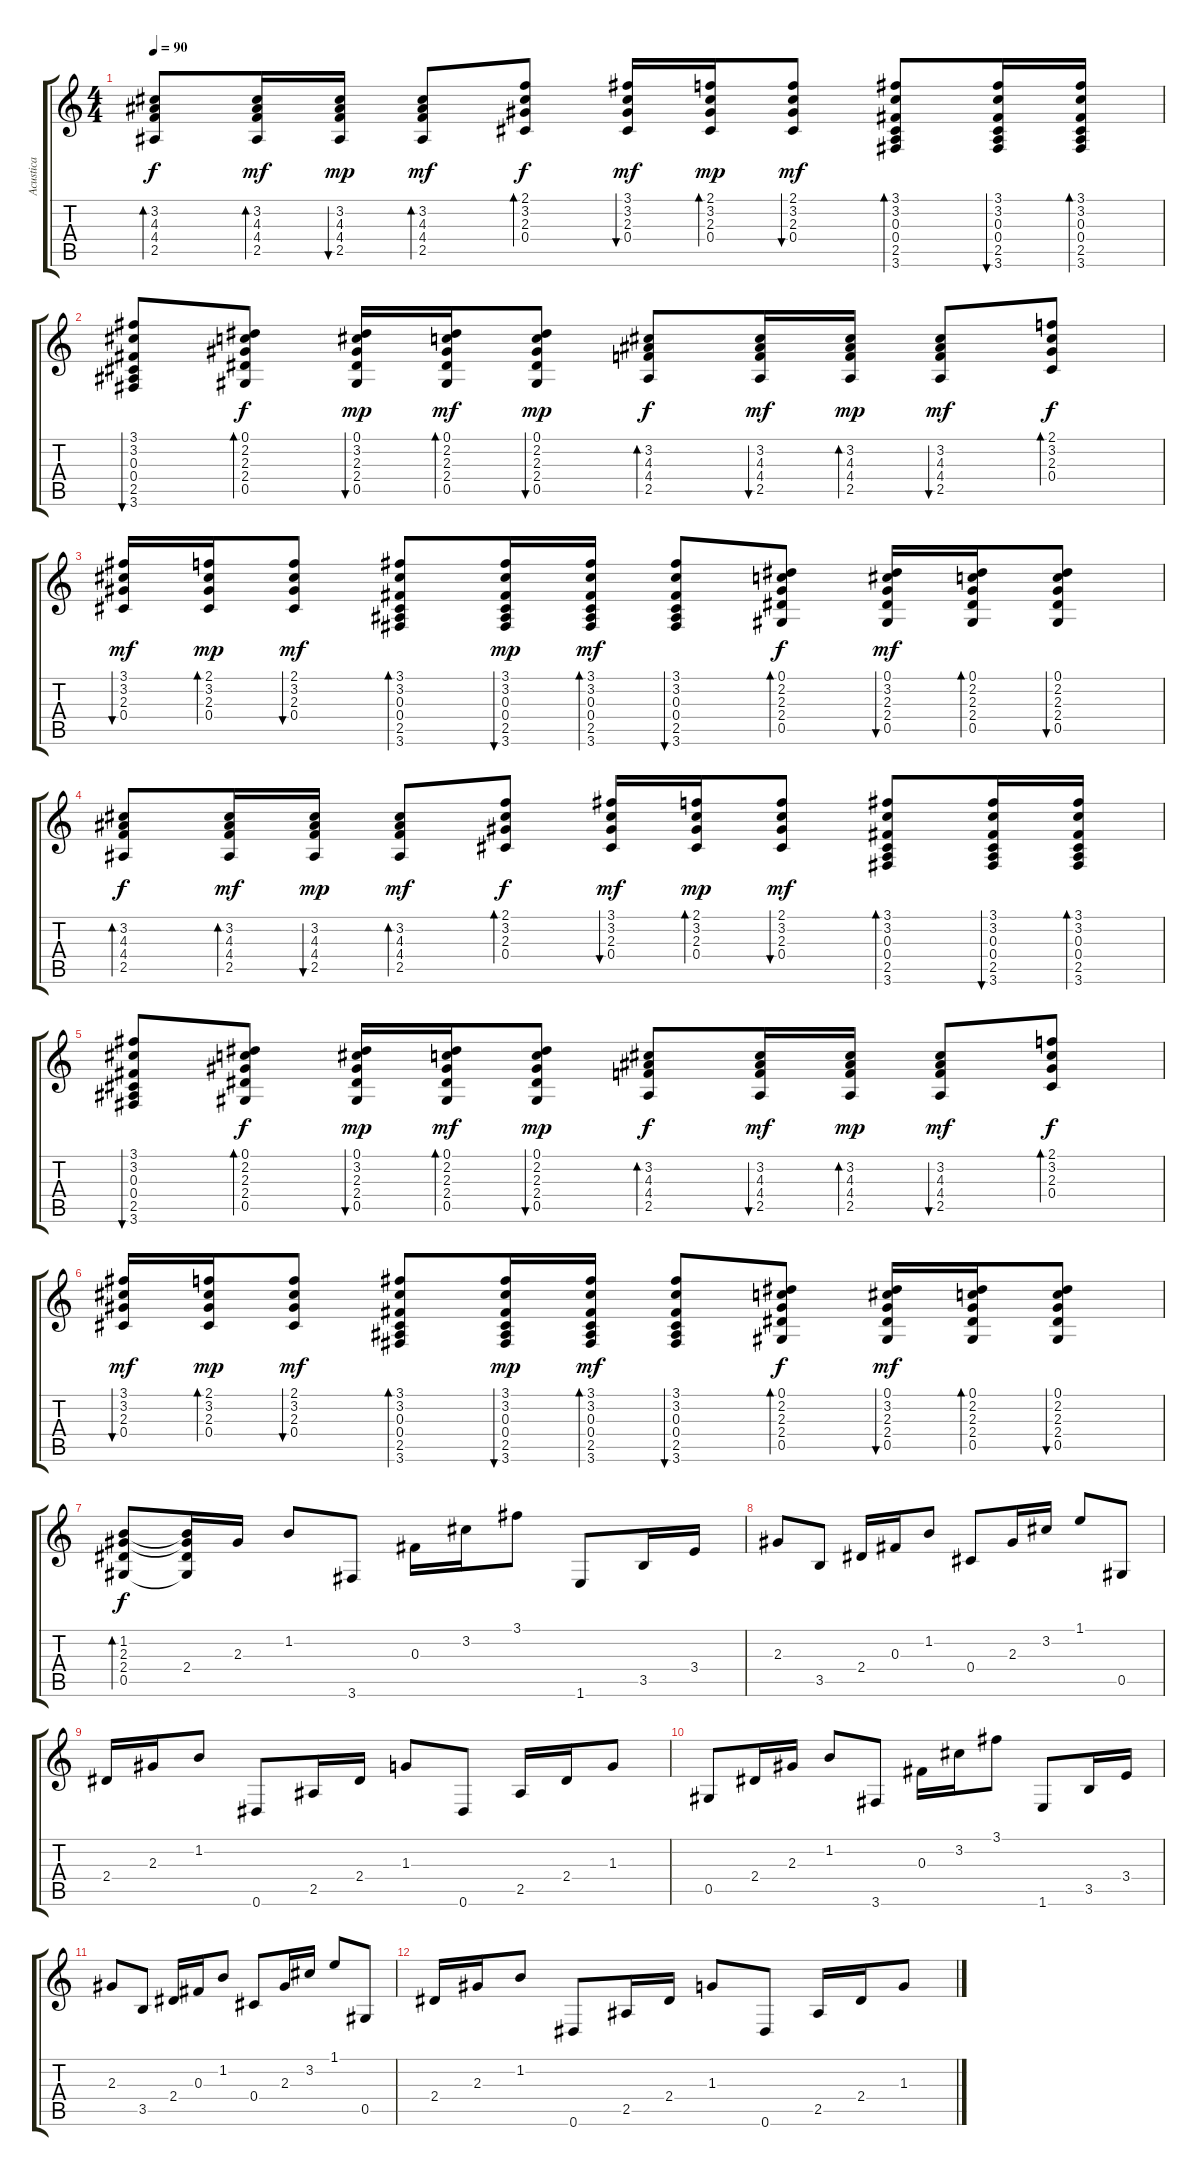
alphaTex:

\track ("Acustica" "Acustica") {instrument acousticguitarsteel}
\staff {score tabs}
\tuning (Eb4 Bb3 Gb3 Db3 Ab2 Eb2) {hide}
\ts (4 4)
\tempo 90
\clef g2
\ks c
(3.2 4.3 4.4 2.5).8{bd 60 dy f} (3.2 4.3 4.4 2.5).16{bd 30 dy mf} (3.2 4.3 4.4 2.5).16{bu 30 dy mp} (3.2 4.3 4.4 2.5).8{bd 30 dy mf} (2.1 3.2 2.3 0.4).8{bd 60 dy f} (3.1 3.2 2.3 0.4).16{bu 30 dy mf} (2.1 3.2 2.3 0.4).16{bd 30 dy mp} (2.1 3.2 2.3 0.4).8{bu 30 dy mf} (3.1 3.2 0.3 0.4 2.5 3.6).8{bd 60} (3.1 3.2 0.3 0.4 2.5 3.6).16{bu 30} (3.1 3.2 0.3 0.4 2.5 3.6).16{bd 30} |
(3.1 3.2 0.3 0.4 2.5 3.6).8{bu 30} (0.1 2.2 2.3 2.4 0.5).8{bd 60 dy f} (0.1 3.2 2.3 2.4 0.5).16{bu 30 dy mp} (0.1 2.2 2.3 2.4 0.5).16{bd 30 dy mf} (0.1 2.2 2.3 2.4 0.5).8{bu 30 dy mp} (3.2 4.3 4.4 2.5).8{bd 60 dy f} (3.2 4.3 4.4 2.5).16{bu 30 dy mf} (3.2 4.3 4.4 2.5).16{bd 30 dy mp} (3.2 4.3 4.4 2.5).8{bu 30 dy mf} (2.1 3.2 2.3 0.4).8{bd 60 dy f} |
(3.1 3.2 2.3 0.4).16{bu 30 dy mf} (2.1 3.2 2.3 0.4).16{bd 30 dy mp} (2.1 3.2 2.3 0.4).8{bu 30 dy mf} (3.1 3.2 0.3 0.4 2.5 3.6).8{bd 60} (3.1 3.2 0.3 0.4 2.5 3.6).16{bu 30 dy mp} (3.1 3.2 0.3 0.4 2.5 3.6).16{bd 30 dy mf} (3.1 3.2 0.3 0.4 2.5 3.6).8{bu 30} (0.1 2.2 2.3 2.4 0.5).8{bd 60 dy f} (0.1 3.2 2.3 2.4 0.5).16{bu 30 dy mf} (0.1 2.2 2.3 2.4 0.5).16{bd 30} (0.1 2.2 2.3 2.4 0.5).8{bu 30} |
(3.2 4.3 4.4 2.5).8{bd 60 dy f} (3.2 4.3 4.4 2.5).16{bd 30 dy mf} (3.2 4.3 4.4 2.5).16{bu 30 dy mp} (3.2 4.3 4.4 2.5).8{bd 30 dy mf} (2.1 3.2 2.3 0.4).8{bd 60 dy f} (3.1 3.2 2.3 0.4).16{bu 30 dy mf} (2.1 3.2 2.3 0.4).16{bd 30 dy mp} (2.1 3.2 2.3 0.4).8{bu 30 dy mf} (3.1 3.2 0.3 0.4 2.5 3.6).8{bd 60} (3.1 3.2 0.3 0.4 2.5 3.6).16{bu 30} (3.1 3.2 0.3 0.4 2.5 3.6).16{bd 30} |
(3.1 3.2 0.3 0.4 2.5 3.6).8{bu 30} (0.1 2.2 2.3 2.4 0.5).8{bd 60 dy f} (0.1 3.2 2.3 2.4 0.5).16{bu 30 dy mp} (0.1 2.2 2.3 2.4 0.5).16{bd 30 dy mf} (0.1 2.2 2.3 2.4 0.5).8{bu 30 dy mp} (3.2 4.3 4.4 2.5).8{bd 60 dy f} (3.2 4.3 4.4 2.5).16{bu 30 dy mf} (3.2 4.3 4.4 2.5).16{bd 30 dy mp} (3.2 4.3 4.4 2.5).8{bu 30 dy mf} (2.1 3.2 2.3 0.4).8{bd 60 dy f} |
(3.1 3.2 2.3 0.4).16{bu 30 dy mf} (2.1 3.2 2.3 0.4).16{bd 30 dy mp} (2.1 3.2 2.3 0.4).8{bu 30 dy mf} (3.1 3.2 0.3 0.4 2.5 3.6).8{bd 60} (3.1 3.2 0.3 0.4 2.5 3.6).16{bu 30 dy mp} (3.1 3.2 0.3 0.4 2.5 3.6).16{bd 30 dy mf} (3.1 3.2 0.3 0.4 2.5 3.6).8{bu 30} (0.1 2.2 2.3 2.4 0.5).8{bd 60 dy f} (0.1 3.2 2.3 2.4 0.5).16{bu 30 dy mf} (0.1 2.2 2.3 2.4 0.5).16{bd 30} (0.1 2.2 2.3 2.4 0.5).8{bu 30} |
(1.2 2.3 2.4 0.5).8{bd 120 dy f} (1.2{t} 2.3{t} 2.4 0.5{t}).16 2.3.16 1.2.8 3.6.8 0.3.16 3.2.16 3.1.8 1.6.8 3.5.16 3.4.16 |
2.3.8 3.5.8 2.4.16 0.3.16 1.2.8 0.4.8 2.3.16 3.2.16 1.1.8 0.5.8 |
2.4.16 2.3.16 1.2.8 0.6.8 2.5.16 2.4.16 1.3.8 0.6.8 2.5.16 2.4.16 1.3.8 |
0.5.8 2.4.16 2.3.16 1.2.8 3.6.8 0.3.16 3.2.16 3.1.8 1.6.8 3.5.16 3.4.16 |
2.3.8 3.5.8 2.4.16 0.3.16 1.2.8 0.4.8 2.3.16 3.2.16 1.1.8 0.5.8 |
2.4.16 2.3.16 1.2.8 0.6.8 2.5.16 2.4.16 1.3.8 0.6.8 2.5.16 2.4.16 1.3.8
